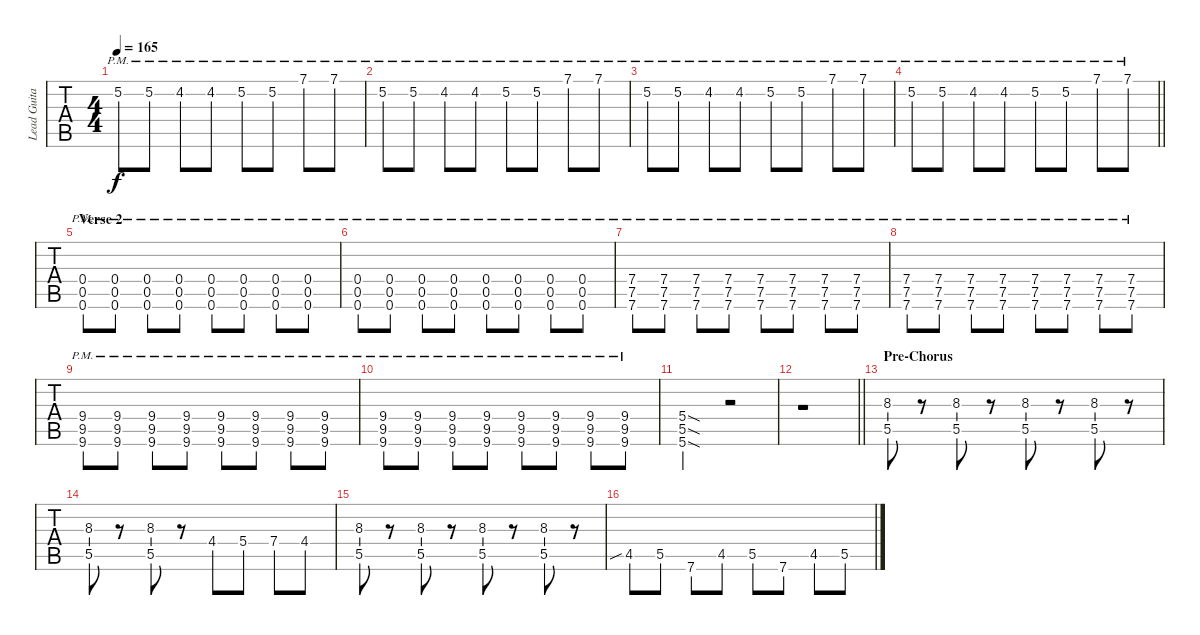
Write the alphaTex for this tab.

\track ("Lead Guitar" "Lead Guita") {instrument overdrivenguitar}
\staff {tabs}
\tuning (D4 A3 Gb3 D3 A2 D2) {hide}
\ts (4 4)
\tempo 165
\clef g2
\ks eminor
5.2{pm}.8{dy f} 5.2{pm}.8 4.2{pm}.8 4.2{pm}.8 5.2{pm}.8 5.2{pm}.8 7.1{pm}.8 7.1{pm}.8 |
5.2{pm}.8 5.2{pm}.8 4.2{pm}.8 4.2{pm}.8 5.2{pm}.8 5.2{pm}.8 7.1{pm}.8 7.1{pm}.8 |
5.2{pm}.8 5.2{pm}.8 4.2{pm}.8 4.2{pm}.8 5.2{pm}.8 5.2{pm}.8 7.1{pm}.8 7.1{pm}.8 |
\barLineRight lightlight
5.2{pm}.8 5.2{pm}.8 4.2{pm}.8 4.2{pm}.8 5.2{pm}.8 5.2{pm}.8 7.1{pm}.8 7.1{pm}.8 |
\section ("" "Verse 2")
(0.4{pm} 0.5{pm} 0.6{pm}).8 (0.4{pm} 0.5{pm} 0.6{pm}).8 (0.4{pm} 0.5{pm} 0.6{pm}).8 (0.4{pm} 0.5{pm} 0.6{pm}).8 (0.4{pm} 0.5{pm} 0.6{pm}).8 (0.4{pm} 0.5{pm} 0.6{pm}).8 (0.4{pm} 0.5{pm} 0.6{pm}).8 (0.4{pm} 0.5{pm} 0.6{pm}).8 |
(0.4{pm} 0.5{pm} 0.6{pm}).8 (0.4{pm} 0.5{pm} 0.6{pm}).8 (0.4{pm} 0.5{pm} 0.6{pm}).8 (0.4{pm} 0.5{pm} 0.6{pm}).8 (0.4{pm} 0.5{pm} 0.6{pm}).8 (0.4{pm} 0.5{pm} 0.6{pm}).8 (0.4{pm} 0.5{pm} 0.6{pm}).8 (0.4{pm} 0.5{pm} 0.6{pm}).8 |
(7.4{pm} 7.5{pm} 7.6{pm}).8 (7.4{pm} 7.5{pm} 7.6{pm}).8 (7.4{pm} 7.5{pm} 7.6{pm}).8 (7.4{pm} 7.5{pm} 7.6{pm}).8 (7.4{pm} 7.5{pm} 7.6{pm}).8 (7.4{pm} 7.5{pm} 7.6{pm}).8 (7.4{pm} 7.5{pm} 7.6{pm}).8 (7.4{pm} 7.5{pm} 7.6{pm}).8 |
(7.4{pm} 7.5{pm} 7.6{pm}).8 (7.4{pm} 7.5{pm} 7.6{pm}).8 (7.4{pm} 7.5{pm} 7.6{pm}).8 (7.4{pm} 7.5{pm} 7.6{pm}).8 (7.4{pm} 7.5{pm} 7.6{pm}).8 (7.4{pm} 7.5{pm} 7.6{pm}).8 (7.4{pm} 7.5{pm} 7.6{pm}).8 (7.4{pm} 7.5{pm} 7.6{pm}).8 |
(9.4{pm} 9.5{pm} 9.6{pm}).8 (9.4{pm} 9.5{pm} 9.6{pm}).8 (9.4{pm} 9.5{pm} 9.6{pm}).8 (9.4{pm} 9.5{pm} 9.6{pm}).8 (9.4{pm} 9.5{pm} 9.6{pm}).8 (9.4{pm} 9.5{pm} 9.6{pm}).8 (9.4{pm} 9.5{pm} 9.6{pm}).8 (9.4{pm} 9.5{pm} 9.6{pm}).8 |
(9.4{pm} 9.5{pm} 9.6{pm}).8 (9.4{pm} 9.5{pm} 9.6{pm}).8 (9.4{pm} 9.5{pm} 9.6{pm}).8 (9.4{pm} 9.5{pm} 9.6{pm}).8 (9.4{pm} 9.5{pm} 9.6{pm}).8 (9.4{pm} 9.5{pm} 9.6{pm}).8 (9.4{pm} 9.5{pm} 9.6{pm}).8 (9.4{pm} 9.5{pm} 9.6{pm}).8 |
(5.4{sod} 5.5{sod} 5.6{sod}).2 r.2 |
\barLineRight lightlight
r.1 |
\section ("" "Pre-Chorus")
(8.3 5.5).8 r.8 (8.3 5.5).8 r.8 (8.3 5.5).8 r.8 (8.3 5.5).8 r.8 |
(8.3 5.5).8 r.8 (8.3 5.5).8 r.8 4.4.8 5.4.8 7.4.8 4.4.8 |
(8.3 5.5).8 r.8 (8.3 5.5).8 r.8 (8.3 5.5).8 r.8 (8.3 5.5).8 r.8 |
4.5{sib}.8 5.5.8 7.6.8 4.5.8 5.5.8 7.6.8 4.5.8 5.5.8
